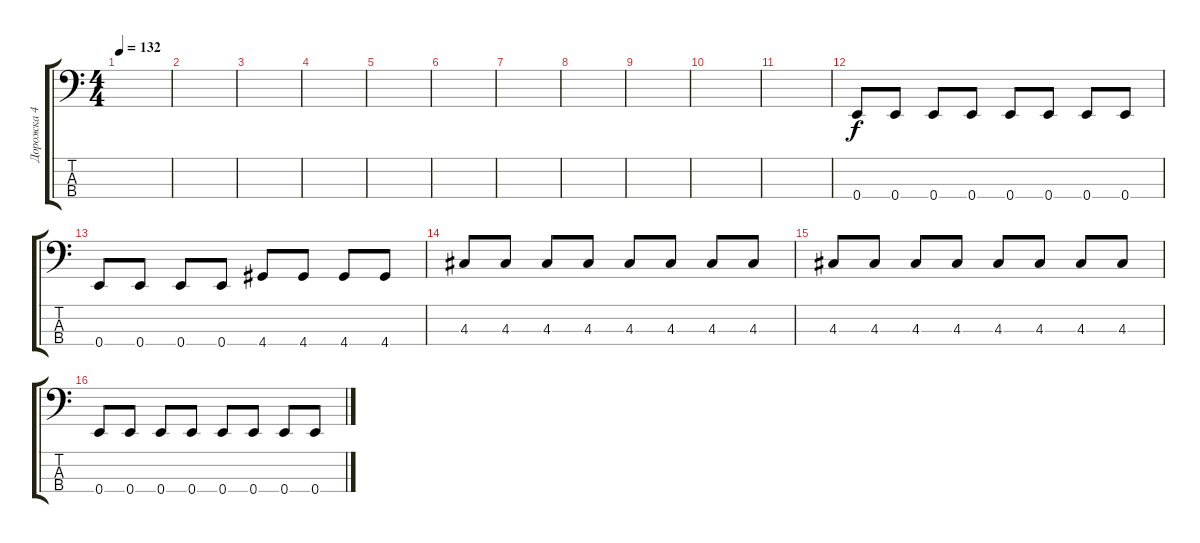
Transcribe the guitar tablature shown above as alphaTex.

\track ("Дорожка 4" "Дорожка 4") {instrument electricbasspick}
\staff {score tabs}
\tuning (G2 D2 A1 E1) {hide}
\ts (4 4)
\tempo 132
\clef f4
\ks c
|
|
|
|
|
|
|
|
|
|
|
0.4.8 0.4.8 0.4.8 0.4.8 0.4.8 0.4.8 0.4.8 0.4.8 |
0.4.8 0.4.8 0.4.8 0.4.8 4.4.8 4.4.8 4.4.8 4.4.8 |
4.3.8 4.3.8 4.3.8 4.3.8 4.3.8 4.3.8 4.3.8 4.3.8 |
4.3.8 4.3.8 4.3.8 4.3.8 4.3.8 4.3.8 4.3.8 4.3.8 |
0.4.8 0.4.8 0.4.8 0.4.8 0.4.8 0.4.8 0.4.8 0.4.8
